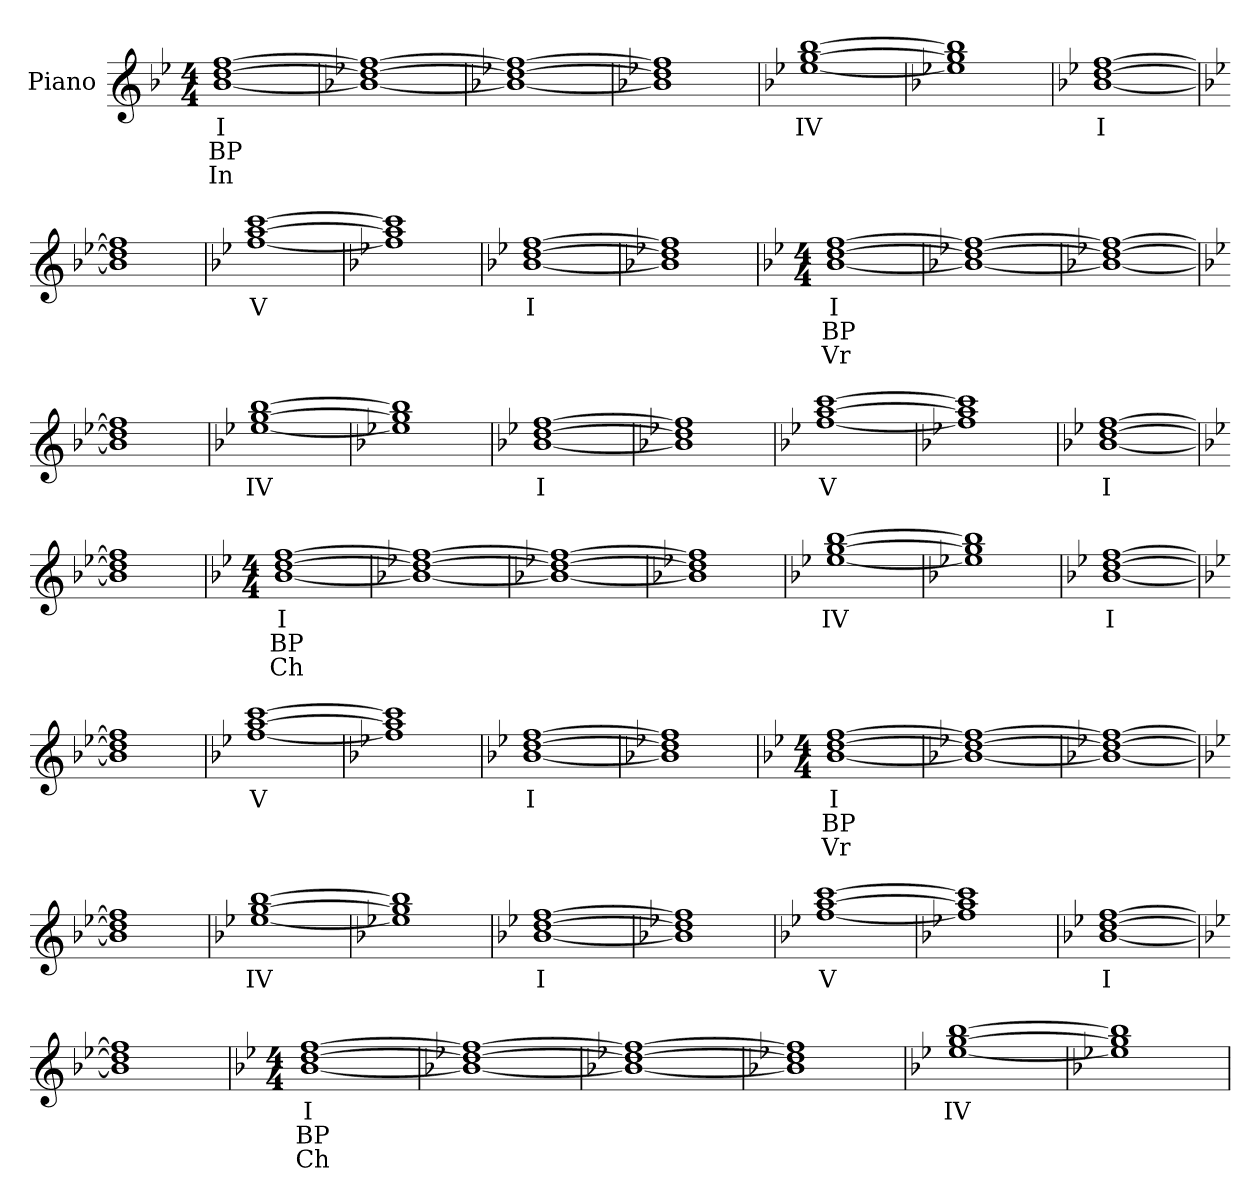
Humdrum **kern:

**kern	**text	**text	**text
*part1	*part1	*part1	*part1
*staff1	*staff1	*staff1	*staff1
*I"Piano	*	*	*
*I'Pno	*	*	*
*k[b-e-]	*	*	*
*B-:	*	*	*
*M4/4	*	*	*
=	=	=	=
[1b- [1dd [1ff	I	BP	In
=	=	=	=
*k[b-e-]	*	*	*
*B-:	*	*	*
1b-_ 1dd_ 1ff_	.	.	.
=	=	=	=
*k[b-e-]	*	*	*
*B-:	*	*	*
1b-_ 1dd_ 1ff_	.	.	.
=	=	=	=
*k[b-e-]	*	*	*
*B-:	*	*	*
1b-] 1dd] 1ff]	.	.	.
=	=	=	=
*k[b-e-]	*	*	*
*B-:	*	*	*
[1ee- [1gg [1bb-	IV	.	.
=	=	=	=
*k[b-e-]	*	*	*
*B-:	*	*	*
1ee-] 1gg] 1bb-]	.	.	.
=	=	=	=
*k[b-e-]	*	*	*
*B-:	*	*	*
[1b- [1dd [1ff	I	.	.
=	=	=	=
*k[b-e-]	*	*	*
*B-:	*	*	*
1b-] 1dd] 1ff]	.	.	.
=	=	=	=
*k[b-e-]	*	*	*
*B-:	*	*	*
[1ff [1aa [1ccc	V	.	.
=	=	=	=
*k[b-e-]	*	*	*
*B-:	*	*	*
1ff] 1aa] 1ccc]	.	.	.
=	=	=	=
*k[b-e-]	*	*	*
*B-:	*	*	*
[1b- [1dd [1ff	I	.	.
=	=	=	=
*k[b-e-]	*	*	*
*B-:	*	*	*
1b-] 1dd] 1ff]	.	.	.
=	=	=	=
*k[b-e-]	*	*	*
*B-:	*	*	*
*M4/4	*	*	*
[1b- [1dd [1ff	I	BP	Vr
=	=	=	=
*k[b-e-]	*	*	*
*B-:	*	*	*
1b-_ 1dd_ 1ff_	.	.	.
=	=	=	=
*k[b-e-]	*	*	*
*B-:	*	*	*
1b-_ 1dd_ 1ff_	.	.	.
=	=	=	=
*k[b-e-]	*	*	*
*B-:	*	*	*
1b-] 1dd] 1ff]	.	.	.
=	=	=	=
*k[b-e-]	*	*	*
*B-:	*	*	*
[1ee- [1gg [1bb-	IV	.	.
=	=	=	=
*k[b-e-]	*	*	*
*B-:	*	*	*
1ee-] 1gg] 1bb-]	.	.	.
=	=	=	=
*k[b-e-]	*	*	*
*B-:	*	*	*
[1b- [1dd [1ff	I	.	.
=	=	=	=
*k[b-e-]	*	*	*
*B-:	*	*	*
1b-] 1dd] 1ff]	.	.	.
=	=	=	=
*k[b-e-]	*	*	*
*B-:	*	*	*
[1ff [1aa [1ccc	V	.	.
=	=	=	=
*k[b-e-]	*	*	*
*B-:	*	*	*
1ff] 1aa] 1ccc]	.	.	.
=	=	=	=
*k[b-e-]	*	*	*
*B-:	*	*	*
[1b- [1dd [1ff	I	.	.
=	=	=	=
*k[b-e-]	*	*	*
*B-:	*	*	*
1b-] 1dd] 1ff]	.	.	.
=	=	=	=
*k[b-e-]	*	*	*
*B-:	*	*	*
*M4/4	*	*	*
[1b- [1dd [1ff	I	BP	Ch
=	=	=	=
*k[b-e-]	*	*	*
*B-:	*	*	*
1b-_ 1dd_ 1ff_	.	.	.
=	=	=	=
*k[b-e-]	*	*	*
*B-:	*	*	*
1b-_ 1dd_ 1ff_	.	.	.
=	=	=	=
*k[b-e-]	*	*	*
*B-:	*	*	*
1b-] 1dd] 1ff]	.	.	.
=	=	=	=
*k[b-e-]	*	*	*
*B-:	*	*	*
[1ee- [1gg [1bb-	IV	.	.
=	=	=	=
*k[b-e-]	*	*	*
*B-:	*	*	*
1ee-] 1gg] 1bb-]	.	.	.
=	=	=	=
*k[b-e-]	*	*	*
*B-:	*	*	*
[1b- [1dd [1ff	I	.	.
=	=	=	=
*k[b-e-]	*	*	*
*B-:	*	*	*
1b-] 1dd] 1ff]	.	.	.
=	=	=	=
*k[b-e-]	*	*	*
*B-:	*	*	*
[1ff [1aa [1ccc	V	.	.
=	=	=	=
*k[b-e-]	*	*	*
*B-:	*	*	*
1ff] 1aa] 1ccc]	.	.	.
=	=	=	=
*k[b-e-]	*	*	*
*B-:	*	*	*
[1b- [1dd [1ff	I	.	.
=	=	=	=
*k[b-e-]	*	*	*
*B-:	*	*	*
1b-] 1dd] 1ff]	.	.	.
=	=	=	=
*k[b-e-]	*	*	*
*B-:	*	*	*
*M4/4	*	*	*
[1b- [1dd [1ff	I	BP	Vr
=	=	=	=
*k[b-e-]	*	*	*
*B-:	*	*	*
1b-_ 1dd_ 1ff_	.	.	.
=	=	=	=
*k[b-e-]	*	*	*
*B-:	*	*	*
1b-_ 1dd_ 1ff_	.	.	.
=	=	=	=
*k[b-e-]	*	*	*
*B-:	*	*	*
1b-] 1dd] 1ff]	.	.	.
=	=	=	=
*k[b-e-]	*	*	*
*B-:	*	*	*
[1ee- [1gg [1bb-	IV	.	.
=	=	=	=
*k[b-e-]	*	*	*
*B-:	*	*	*
1ee-] 1gg] 1bb-]	.	.	.
=	=	=	=
*k[b-e-]	*	*	*
*B-:	*	*	*
[1b- [1dd [1ff	I	.	.
=	=	=	=
*k[b-e-]	*	*	*
*B-:	*	*	*
1b-] 1dd] 1ff]	.	.	.
=	=	=	=
*k[b-e-]	*	*	*
*B-:	*	*	*
[1ff [1aa [1ccc	V	.	.
=	=	=	=
*k[b-e-]	*	*	*
*B-:	*	*	*
1ff] 1aa] 1ccc]	.	.	.
=	=	=	=
*k[b-e-]	*	*	*
*B-:	*	*	*
[1b- [1dd [1ff	I	.	.
=	=	=	=
*k[b-e-]	*	*	*
*B-:	*	*	*
1b-] 1dd] 1ff]	.	.	.
=	=	=	=
*k[b-e-]	*	*	*
*B-:	*	*	*
*M4/4	*	*	*
[1b- [1dd [1ff	I	BP	Ch
=	=	=	=
*k[b-e-]	*	*	*
*B-:	*	*	*
1b-_ 1dd_ 1ff_	.	.	.
=	=	=	=
*k[b-e-]	*	*	*
*B-:	*	*	*
1b-_ 1dd_ 1ff_	.	.	.
=	=	=	=
*k[b-e-]	*	*	*
*B-:	*	*	*
1b-] 1dd] 1ff]	.	.	.
=	=	=	=
*k[b-e-]	*	*	*
*B-:	*	*	*
[1ee- [1gg [1bb-	IV	.	.
=	=	=	=
*k[b-e-]	*	*	*
*B-:	*	*	*
1ee-] 1gg] 1bb-]	.	.	.
=	=	=	=
*-	*-	*-	*-
